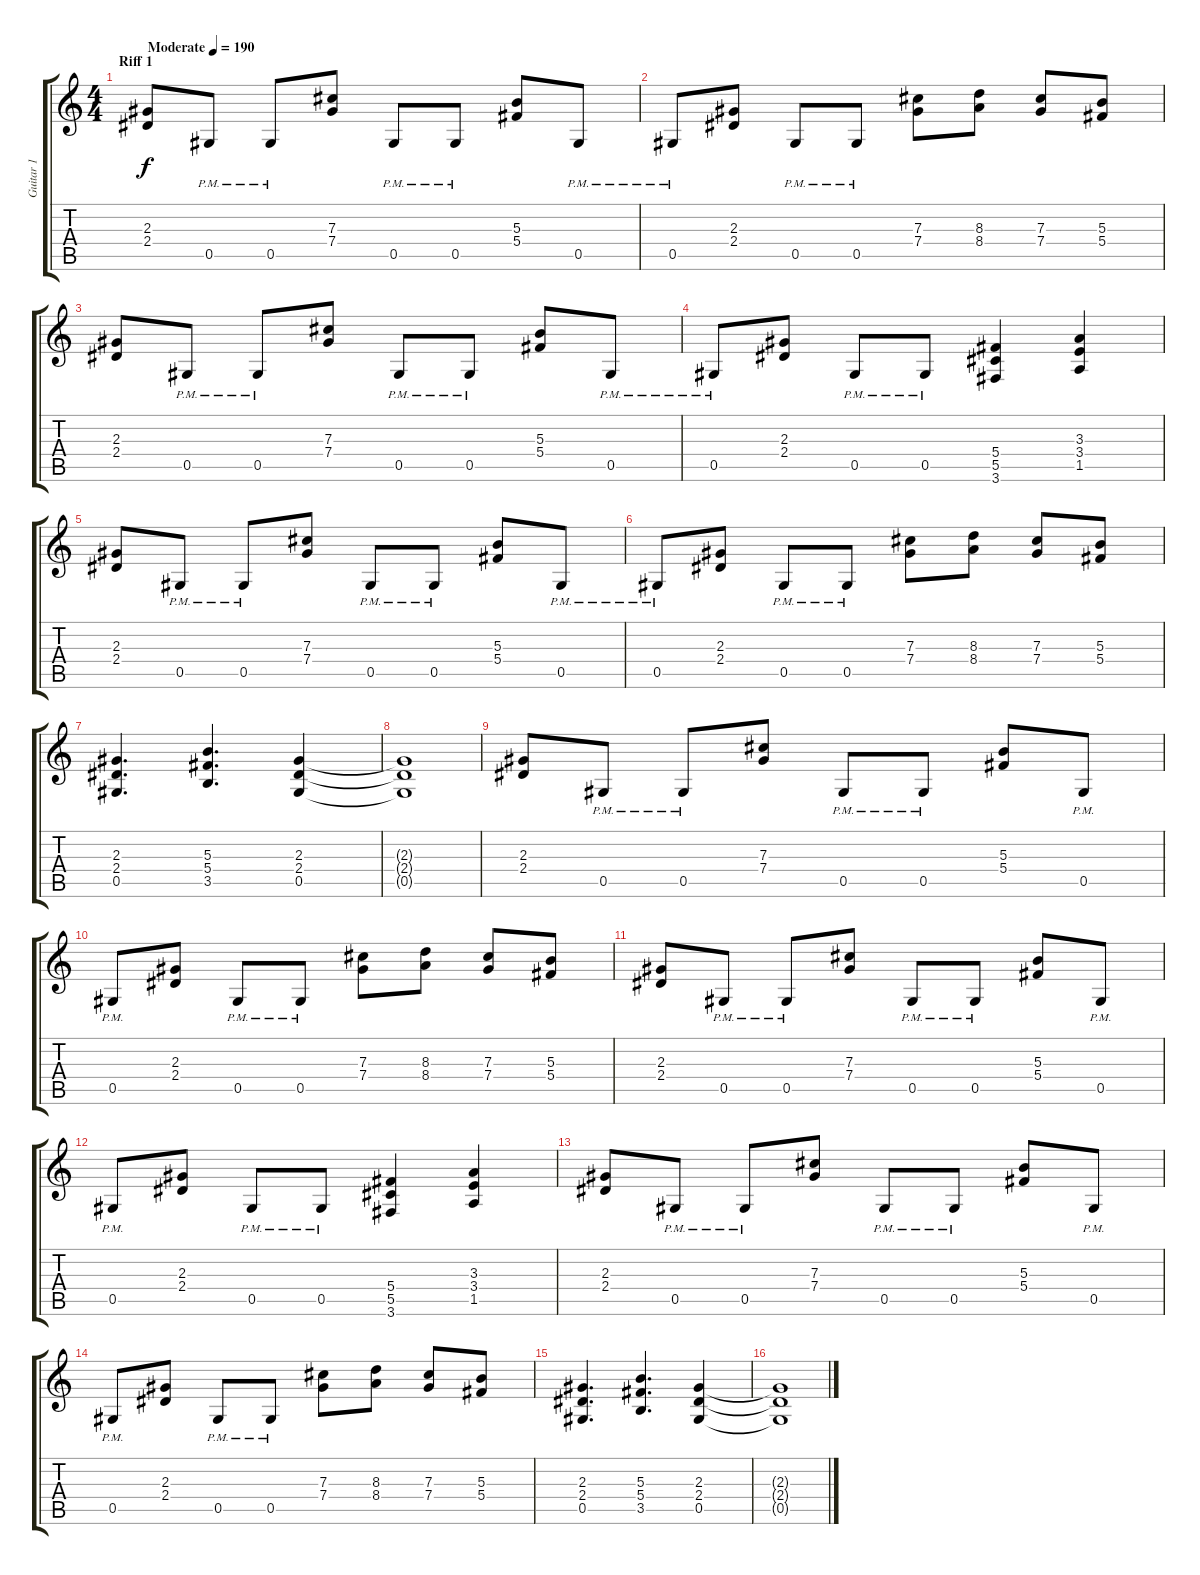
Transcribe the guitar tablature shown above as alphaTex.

\track ("Guitar 1" "Guitar 1") {instrument distortionguitar}
\staff {score tabs}
\tuning (Eb4 Bb3 Gb3 Db3 Ab2 Eb2) {hide}
\ts (4 4)
\section ("" "Riff 1")
\tempo (190 "Moderate")
\clef g2
\ks c
(2.3 2.4).8{dy f instrument distortionguitar} 0.5{pm}.8 0.5{pm}.8 (7.3 7.4).8 0.5{pm}.8 0.5{pm}.8 (5.3 5.4).8 0.5{pm}.8 |
0.5{pm}.8 (2.3 2.4).8 0.5{pm}.8 0.5{pm}.8 (7.3 7.4).8 (8.3 8.4).8 (7.3 7.4).8 (5.3 5.4).8 |
(2.3 2.4).8 0.5{pm}.8 0.5{pm}.8 (7.3 7.4).8 0.5{pm}.8 0.5{pm}.8 (5.3 5.4).8 0.5{pm}.8 |
0.5{pm}.8 (2.3 2.4).8 0.5{pm}.8 0.5{pm}.8 (5.4 5.5 3.6).4 (3.3 3.4 1.5).4 |
(2.3 2.4).8 0.5{pm}.8 0.5{pm}.8 (7.3 7.4).8 0.5{pm}.8 0.5{pm}.8 (5.3 5.4).8 0.5{pm}.8 |
0.5{pm}.8 (2.3 2.4).8 0.5{pm}.8 0.5{pm}.8 (7.3 7.4).8 (8.3 8.4).8 (7.3 7.4).8 (5.3 5.4).8 |
(2.3 2.4 0.5).4{d} (5.3 5.4 3.5).4{d} (2.3 2.4 0.5).4 |
(2.3{t} 2.4{t} 0.5{t}).1 |
(2.3 2.4).8 0.5{pm}.8 0.5{pm}.8 (7.3 7.4).8 0.5{pm}.8 0.5{pm}.8 (5.3 5.4).8 0.5{pm}.8 |
0.5{pm}.8 (2.3 2.4).8 0.5{pm}.8 0.5{pm}.8 (7.3 7.4).8 (8.3 8.4).8 (7.3 7.4).8 (5.3 5.4).8 |
(2.3 2.4).8 0.5{pm}.8 0.5{pm}.8 (7.3 7.4).8 0.5{pm}.8 0.5{pm}.8 (5.3 5.4).8 0.5{pm}.8 |
0.5{pm}.8 (2.3 2.4).8 0.5{pm}.8 0.5{pm}.8 (5.4 5.5 3.6).4 (3.3 3.4 1.5).4 |
(2.3 2.4).8 0.5{pm}.8 0.5{pm}.8 (7.3 7.4).8 0.5{pm}.8 0.5{pm}.8 (5.3 5.4).8 0.5{pm}.8 |
0.5{pm}.8 (2.3 2.4).8 0.5{pm}.8 0.5{pm}.8 (7.3 7.4).8 (8.3 8.4).8 (7.3 7.4).8 (5.3 5.4).8 |
(2.3 2.4 0.5).4{d} (5.3 5.4 3.5).4{d} (2.3 2.4 0.5).4 |
(2.3{t} 2.4{t} 0.5{t}).1
